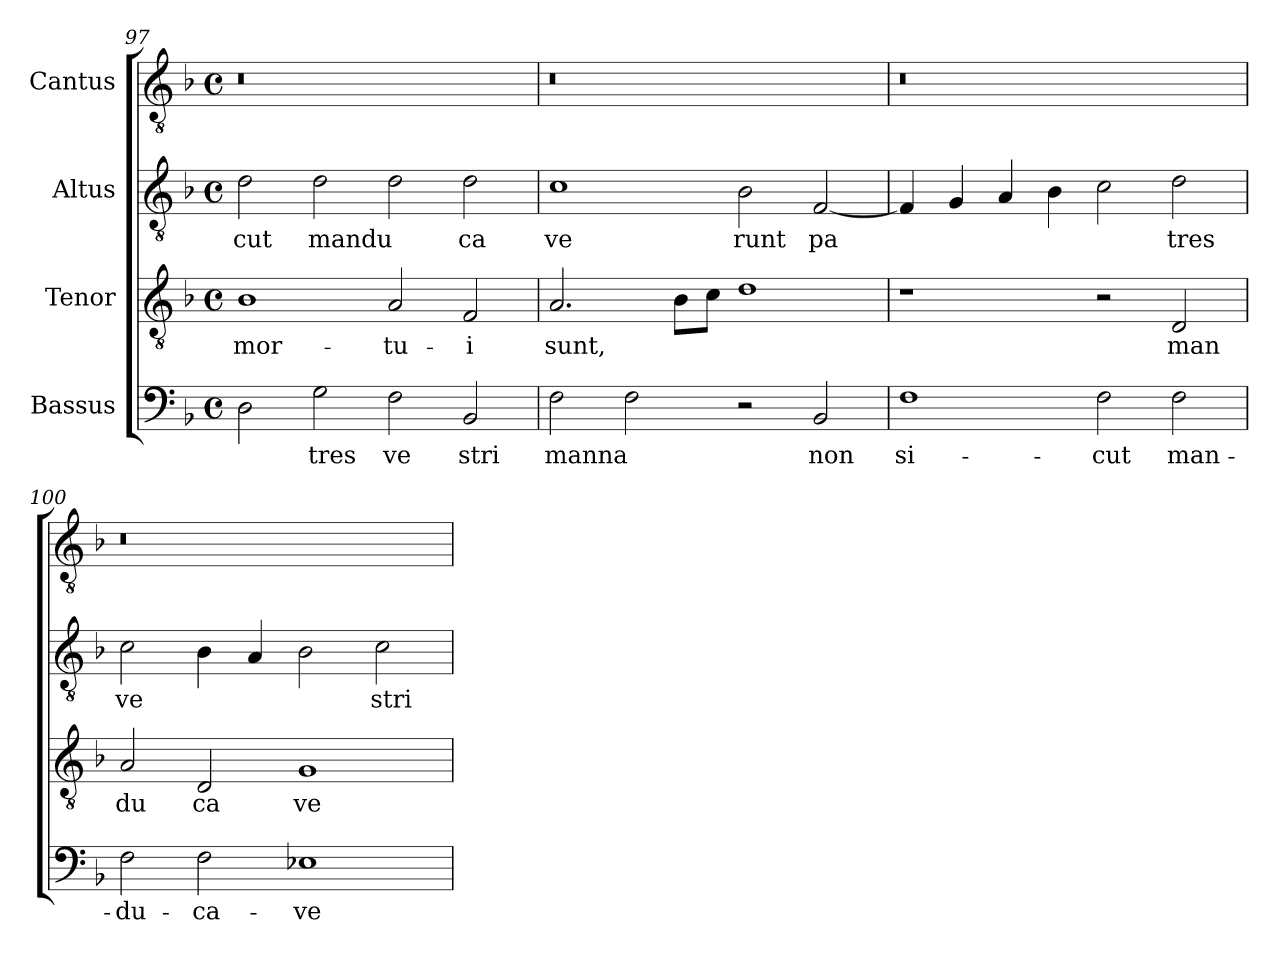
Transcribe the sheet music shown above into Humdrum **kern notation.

**kern	**text	**kern	**text	**kern	**text	**kern
*part4	*part4	*part3	*part3	*part2	*part2	*part1
*staff4	*staff4	*staff3	*staff3	*staff2	*staff2	*staff1
*I"Bassus	*	*I"Tenor	*	*I"Altus	*	*I"Cantus
*clefF4	*	*clefGv2	*	*clefGv2	*	*clefGv2
*k[b-]	*	*k[b-]	*	*k[b-]	*	*k[b-]
*F:	*	*F:	*	*F:	*	*F:
*M4/4	*	*M4/4	*	*M4/4	*	*M4/4
*met(c)	*	*met(c)	*	*met(c)	*	*met(c)
=97	=97	=97	=97	=97	=97	=97
!	!	!	!LO:LY:b:cj	!	!LO:LY:b:cj	!
2D\	.	1B-	mor-	2d\	cut	0r
!	!LO:LY:b:cj	!	!	!	!LO:LY:b:cj	!
2G\	tres	.	.	2d\	mandu	.
!	!LO:LY:b:cj	!	!LO:LY:b:cj	!	!	!
2F\	ve	2A/	-tu-	2d\	.	.
!	!LO:LY:b:cj	!	!LO:LY:b:cj	!	!LO:LY:b:cj	!
2BB-/	stri	2F/	-i	2d\	ca	.
!!LO:PB:g=z
=98	=98	=98	=98	=98	=98	=98
!	!LO:LY:b:cj	!	!LO:LY:b	!	!LO:LY:b:cj	!
2F\	manna	2.A/	sunt,	1c	ve	0r
2F\	.	.	.	.	.	.
.	.	8B-\L	.	.	.	.
.	.	8c\J	.	.	.	.
!	!	!	!	!	!LO:LY:b:cj	!
2r	.	1d	.	2B-\	runt	.
!	!LO:LY:b:cj	!	!	!	!LO:LY:b:cj	!
2BB-/	non	.	.	[<2F/	pa	.
=99	=99	=99	=99	=99	=99	=99
!	!LO:LY:b:cj	!	!	!	!	!
1F	si-	1r	.	4F/]	.	0r
.	.	.	.	4G/	.	.
.	.	.	.	4A/	.	.
.	.	.	.	4B-\	.	.
!	!LO:LY:b:cj	!	!	!	!	!
2F\	-cut	2r	.	2c\	.	.
!	!LO:LY:b:cj	!	!LO:LY:b:cj	!	!LO:LY:b:cj	!
2F\	man-	2D/	man	2d\	tres	.
=100	=100	=100	=100	=100	=100	=100
!	!LO:LY:b:cj	!	!LO:LY:b:cj	!	!LO:LY:b:cj	!
2F\	-du-	2A/	du	2c\	ve	0r
!	!LO:LY:b:cj	!	!LO:LY:b:cj	!	!	!
2F\	-ca-	2D/	ca	4B-\	.	.
.	.	.	.	4A/	.	.
!	!LO:LY:b:cj	!	!LO:LY:b:cj	!	!	!
1E-X	-ve-	1G	ve	2B-\	.	.
!	!	!	!	!	!LO:LY:b:cj	!
.	.	.	.	2c\	stri	.
=	=	=	=	=	=	=
*-	*-	*-	*-	*-	*-	*-
